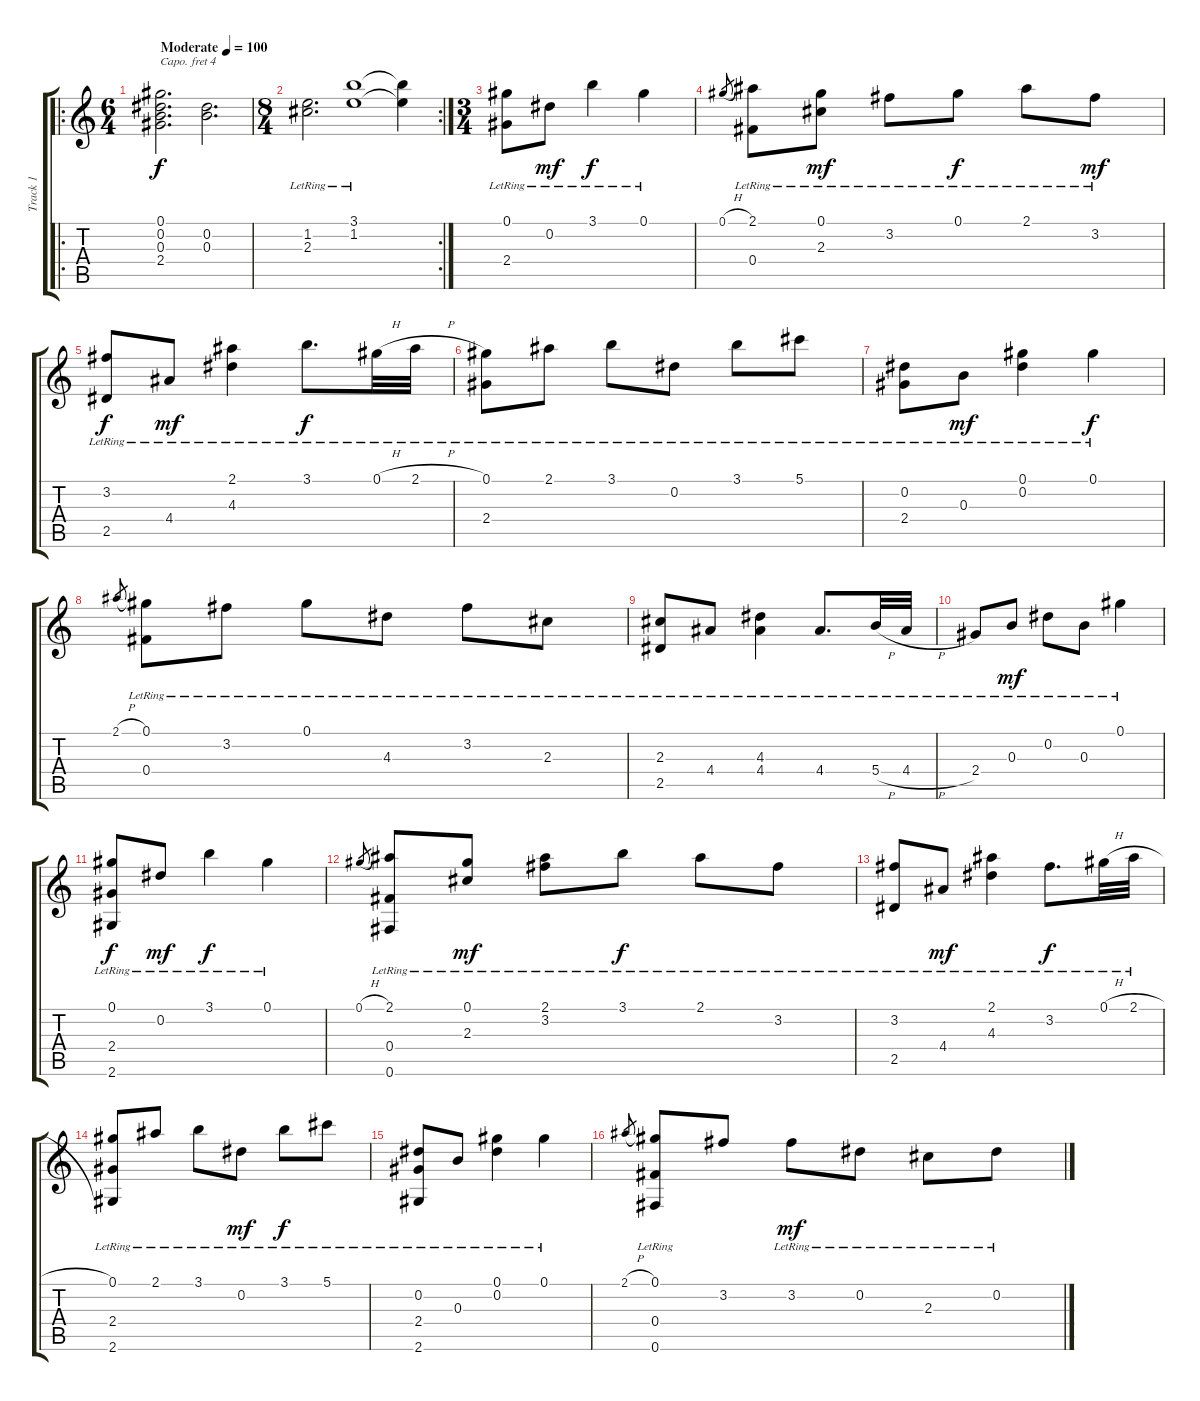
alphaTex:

\track ("Track 1" "Track 1") {instrument acousticguitarsteel}
\staff {score tabs}
\capo 4
\tuning (E4 B3 G3 D3 A2 D2) {hide}
\ro
\ts (6 4)
\tempo (100 "Moderate")
\clef g2
\ks c
(0.1 0.2 0.3 2.4).2{d dy f instrument acousticguitarsteel} (0.2 0.3).2{d} |
\rc 2
\ts (8 4)
(1.2{lr} 2.3).2{d} (3.1{lr} 1.2{lr}).1 (3.1{t} 1.2{t}).4 |
\ts (3 4)
(0.1{lr} 2.4{lr}).8 0.2{lr}.8{dy mf} 3.1{lr}.4{dy f} 0.1{lr}.4 |
0.1{h}.8{gr} (2.1{lr} 0.4{lr}).8 (0.1{lr} 2.3{lr}).8{dy mf} 3.2{lr}.8 0.1{lr}.8{dy f} 2.1{lr}.8 3.2{lr}.8{dy mf} |
(3.2{lr} 2.5{lr}).8{dy f} 4.4{lr}.8{dy mf} (2.1{lr} 4.3{lr}).4 3.1{lr}.8{d dy f} 0.1{h lr}.32 2.1{h lr}.32 |
(0.1{lr} 2.4{lr}).8 2.1{lr}.8 3.1{lr}.8 0.2{lr}.8 3.1{lr}.8 5.1{lr}.8 |
(0.2{lr} 2.4{lr}).8 0.3{lr}.8{dy mf} (0.1{lr} 0.2{lr}).4 0.1{lr}.4{dy f} |
2.1{h}.8{gr} (0.1{lr} 0.4{lr}).8 3.2{lr}.8 0.1{lr}.8 4.3{lr}.8 3.2{lr}.8 2.3{lr}.8 |
(2.3{lr} 2.5{lr}).8 4.4{lr}.8 (4.3 4.4{lr}).4 4.4{lr}.8{d} 5.4{h lr}.32 4.4{h lr}.32 |
2.4{lr}.8 0.3{lr}.8{dy mf} 0.2{lr}.8 0.3{lr}.8 0.1{lr}.4 |
(0.1{lr} 2.4{lr} 2.6{lr}).8{dy f} 0.2{lr}.8{dy mf} 3.1{lr}.4{dy f} 0.1{lr}.4 |
0.1{h}.8{gr} (2.1{lr} 0.4{lr} 0.6{lr}).8 (0.1{lr} 2.3{lr}).8{dy mf} (2.1 3.2{lr}).8 3.1{lr}.8{dy f} 2.1{lr}.8 3.2{lr}.8 |
(3.2{lr} 2.5{lr}).8 4.4{lr}.8{dy mf} (2.1 4.3{lr}).4 3.2{lr}.8{d dy f} 0.1{h lr}.32 2.1{h lr}.32 |
(0.1{lr} 2.4{lr} 2.6{lr}).8 2.1{lr}.8 3.1{lr}.8 0.2{lr}.8{dy mf} 3.1{lr}.8{dy f} 5.1{lr}.8 |
(0.2 2.4{lr} 2.6{lr}).8 0.3{lr}.8 (0.1{lr} 0.2{lr}).4 0.1{lr}.4 |
2.1{h}.8{gr} (0.1{lr} 0.4{lr} 0.6{lr}).8 3.2.8 3.2{lr}.8{dy mf} 0.2{lr}.8 2.3{lr}.8 0.2{lr}.8
